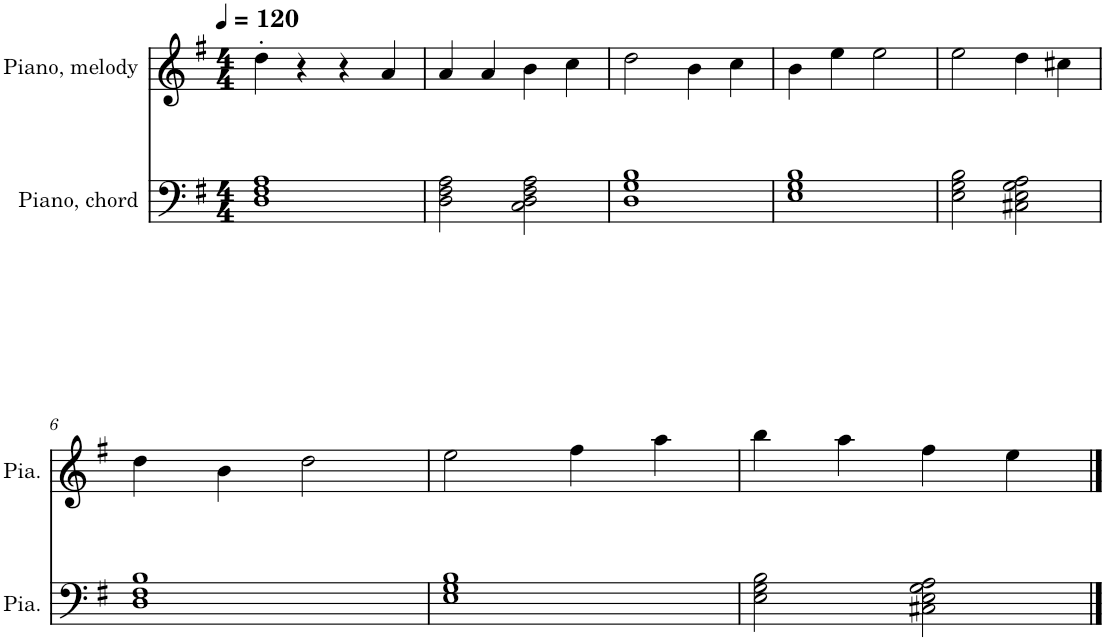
**kern	**kern
*part2	*part1
*staff2	*staff1
*I"Piano, chord	*I"Piano, melody
*I'Pia.	*I'Pia.
*clefF4	*clefG2
*k[f#]	*k[f#]
*M4/4	*M4/4
*MM120	*MM120
=1	=1
1D 1F# 1A	4dd'\
.	4r
.	4r
.	4a/
=2	=2
2D\ 2F#\ 2A\	4a/
.	4a/
2C\ 2D\ 2F#\ 2A\	4b\
.	4cc\
=3	=3
1D 1G 1B	2dd\
.	4b\
.	4cc\
=4	=4
1E 1G 1B	4b\
.	4ee\
.	2ee\
=5	=5
2E\ 2G\ 2B\	2ee\
2C#X\ 2E\ 2G\ 2A\	4dd\
.	4cc#X\
!!LO:LB:g=z
=6	=6
1D 1F# 1B	4dd\
.	4b\
.	2dd\
=7	=7
1E 1G 1B	2ee\
.	4ff#\
.	4aa\
=8	=8
2E\ 2G\ 2B\	4bb\
.	4aa\
2C#X\ 2E\ 2G\ 2A\	4ff#\
.	4ee\
==	==
*-	*-
